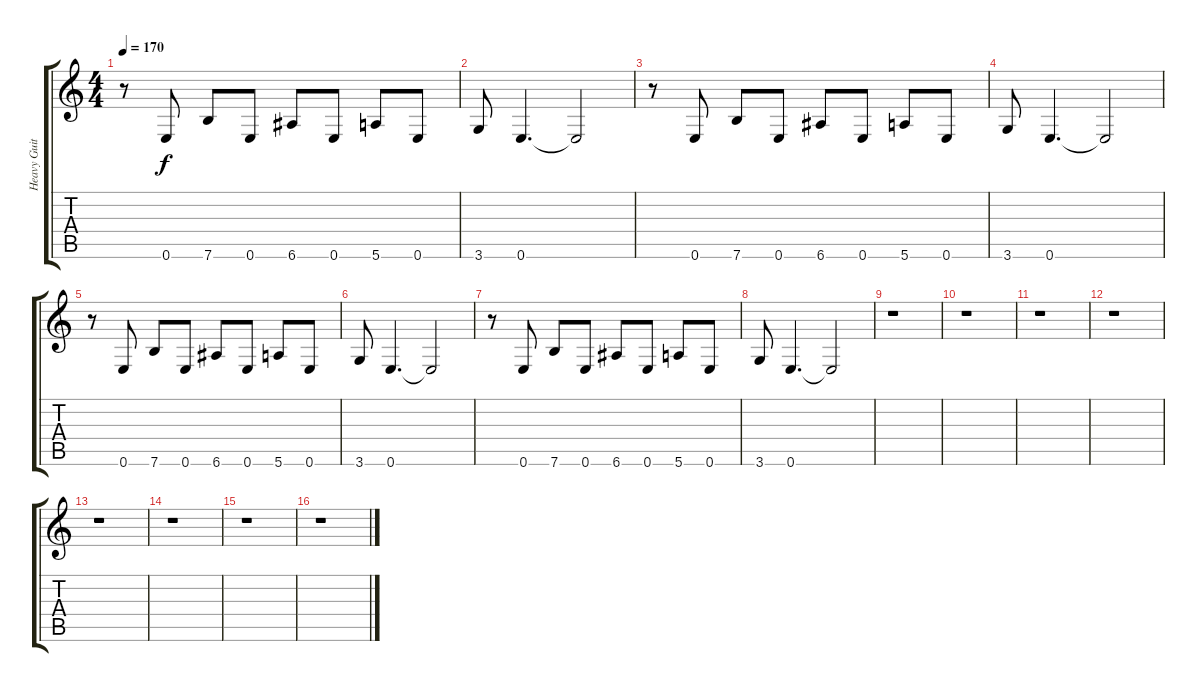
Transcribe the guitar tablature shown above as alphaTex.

\track ("Heavy Guitar" "Heavy Guit") {instrument overdrivenguitar}
\staff {score tabs}
\tuning (E4 B3 G3 D3 A2 E2) {hide}
\ts (4 4)
\tempo 170
\clef g2
\ks c
r.8{dy f instrument overdrivenguitar} 0.6.8 7.6.8 0.6.8 6.6.8 0.6.8 5.6.8 0.6.8 |
3.6.8 0.6.4{d} 0.6{t}.2 |
r.8 0.6.8 7.6.8 0.6.8 6.6.8 0.6.8 5.6.8 0.6.8 |
3.6.8 0.6.4{d} 0.6{t}.2 |
r.8 0.6.8 7.6.8 0.6.8 6.6.8 0.6.8 5.6.8 0.6.8 |
3.6.8 0.6.4{d} 0.6{t}.2 |
r.8 0.6.8 7.6.8 0.6.8 6.6.8 0.6.8 5.6.8 0.6.8 |
3.6.8 0.6.4{d} 0.6{t}.2 |
r.1 |
r.1 |
r.1 |
r.1 |
r.1 |
r.1 |
r.1 |
r.1
